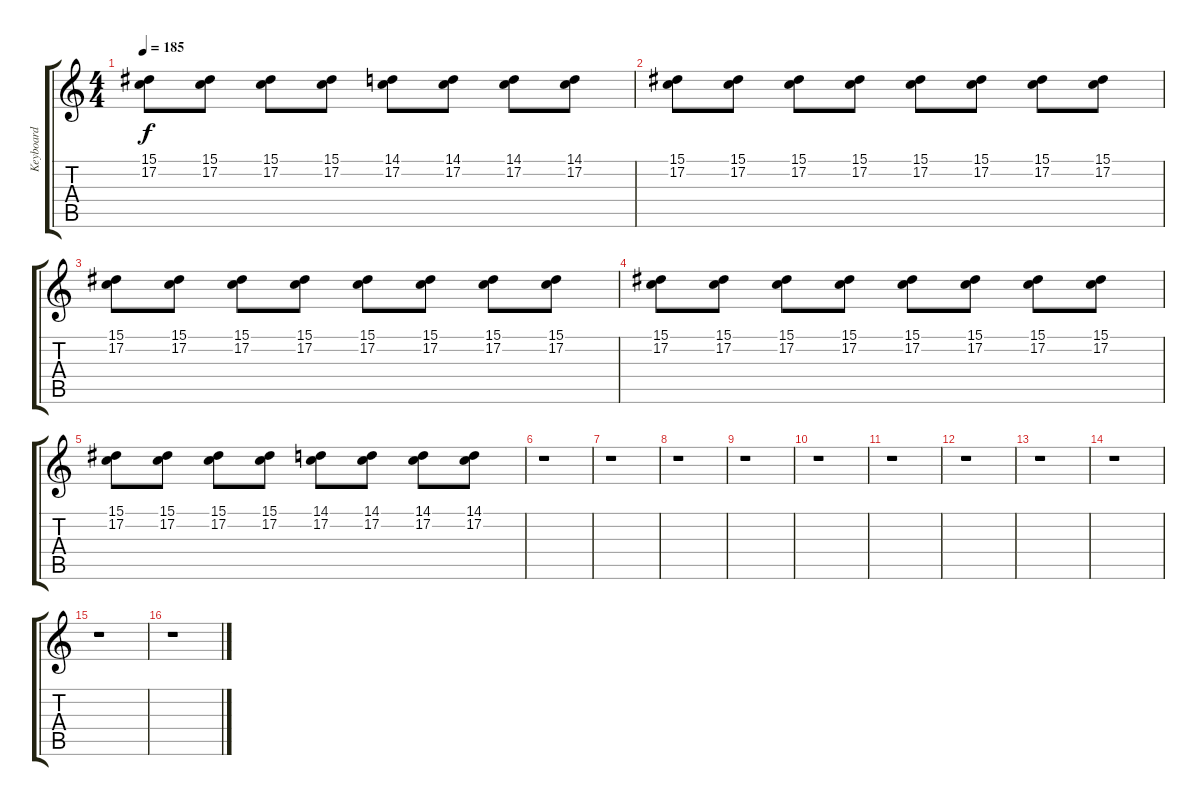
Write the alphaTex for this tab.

\track ("Keyboard" "Keyboard") {instrument harpsichord}
\staff {score tabs}
\tuning (C4 G3 Eb3 Bb2 F2 C2) {hide}
\ts (4 4)
\tempo 185
\clef g2
\ks c
(15.1 17.2).8{dy f} (15.1 17.2).8 (15.1 17.2).8 (15.1 17.2).8 (14.1 17.2).8 (14.1 17.2).8 (14.1 17.2).8 (14.1 17.2).8 |
(15.1 17.2).8 (15.1 17.2).8 (15.1 17.2).8 (15.1 17.2).8 (15.1 17.2).8 (15.1 17.2).8 (15.1 17.2).8 (15.1 17.2).8 |
(15.1 17.2).8 (15.1 17.2).8 (15.1 17.2).8 (15.1 17.2).8 (15.1 17.2).8 (15.1 17.2).8 (15.1 17.2).8 (15.1 17.2).8 |
(15.1 17.2).8 (15.1 17.2).8 (15.1 17.2).8 (15.1 17.2).8 (15.1 17.2).8 (15.1 17.2).8 (15.1 17.2).8 (15.1 17.2).8 |
(15.1 17.2).8 (15.1 17.2).8 (15.1 17.2).8 (15.1 17.2).8 (14.1 17.2).8 (14.1 17.2).8 (14.1 17.2).8 (14.1 17.2).8 |
r.1 |
r.1 |
r.1 |
r.1 |
r.1 |
r.1 |
r.1 |
r.1 |
r.1 |
r.1 |
r.1
